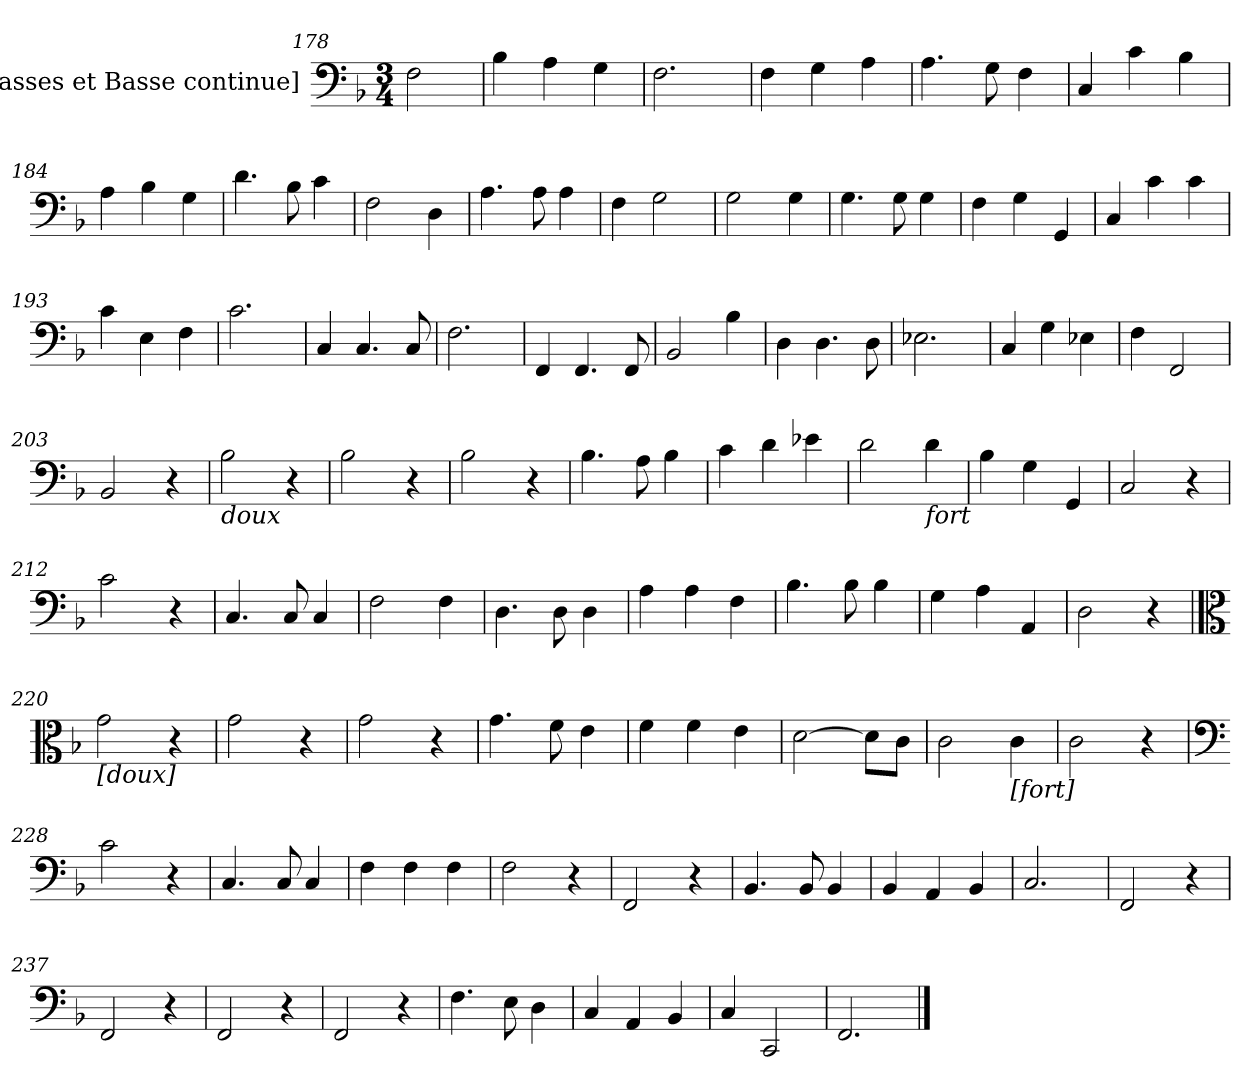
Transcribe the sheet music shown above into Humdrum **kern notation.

**kern
*part1
*staff1
*I"[Basses et Basse continue]
*clefF4
*k[b-]
*F:
*M3/4
=178
2F\
=179
4B-\
4A\
4G\
=180
2.F\
=181
4F\
4G\
4A\
=182
4.A\
8G\
4F\
=183
4C/
4c\
4B-\
=184
4A\
4B-\
4G\
!!LO:LB:g=z
=185
4.d\
8B-\
4c\
=186
2F\
4D\
=187
4.A\
8A\
4A\
=188
4F\
2G\
=189
2G\
4G\
=190
4.G\
8G\
4G\
=191
4F\
4G\
4GG/
!!LO:LB:g=z
=192
4C/
4c\
4c\
=193
4c\
4E\
4F\
=194
2.c\
=195
4C/
4.C/
8C/
=196
2.F\
=197
4FF/
4.FF/
8FF/
=198
2BB-/
4B-\
!!LO:LB:g=z
=199
4D\
4.D\
8D\
=200
2.E-X\
=201
4C/
4G\
4E-X\
=202
4F\
2FF/
=203
2BB-/
4r
=204
!LO:TX:b:i:t=doux
2B-\
4r
=205
2B-\
4r
!!LO:LB:g=z
=206
2B-\
4r
=207
4.B-\
8A\
4B-\
=208
4c\
4d\
4e-X\
=209
2d\
!LO:TX:b:i:t=fort
4d\
=210
4B-\
4G\
4GG/
=211
2C/
4r
=212
2c\
4r
!!LO:LB:g=z
=213
4.C/
8C/
4C/
=214
2F\
4F\
=215
4.D\
8D\
4D\
=216
4A\
4A\
4F\
=217
4.B-\
8B-\
4B-\
=218
4G\
4A\
4AA/
=219
2D\
4r
!!LO:LB:g=z
=220
*clefC3
!LO:TX:b:i:t=[doux]
2g\
4r
=221
2g\
4r
=222
2g\
4r
=223
4.g\
8f\
4e\
=224
4f\
4f\
4e\
=225
[2d\
8d\L]
8c\J
=226
2c\
!LO:TX:b:i:t=[fort]
4c\
=227
2c\
4r
!!LO:LB:g=z
=228
*clefF4
2c\
4r
=229
4.C/
8C/
4C/
=230
4F\
4F\
4F\
=231
2F\
4r
=232
2FF/
4r
=233
4.BB-/
8BB-/
4BB-/
=234
4BB-/
4AA/
4BB-/
=235
2.C/
!!LO:LB:g=z
=236
2FF/
4r
=237
2FF/
4r
=238
2FF/
4r
=239
2FF/
4r
=240
4.F\
8E\
4D\
=241
4C/
4AA/
4BB-/
=242
4C/
2CC/
=243
2.FF/
==
*-
